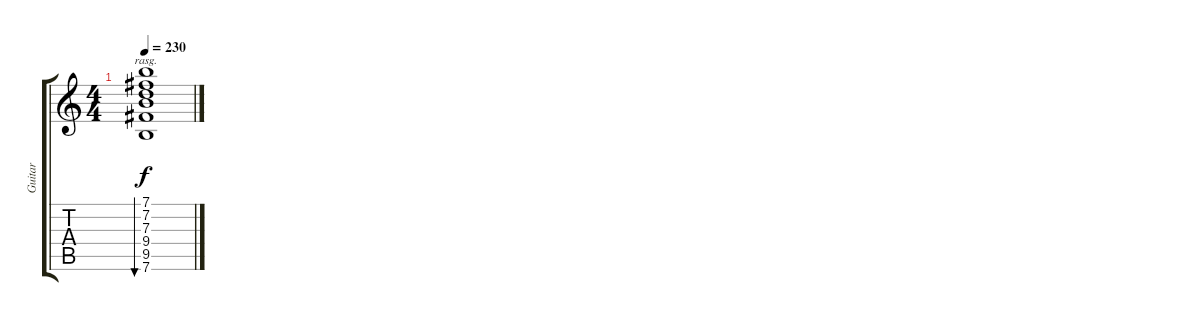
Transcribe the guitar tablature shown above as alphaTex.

\track ("Guitar " "Guitar ") {instrument acousticguitarnylon}
\staff {score tabs}
\tuning (E4 B3 G3 D3 A2 E2) {hide}
\ts (4 4)
\tempo 230
\clef g2
\ks c
(7.1 7.2 7.3 9.4 9.5 7.6).1{bu 120 rasg ii dy f}
